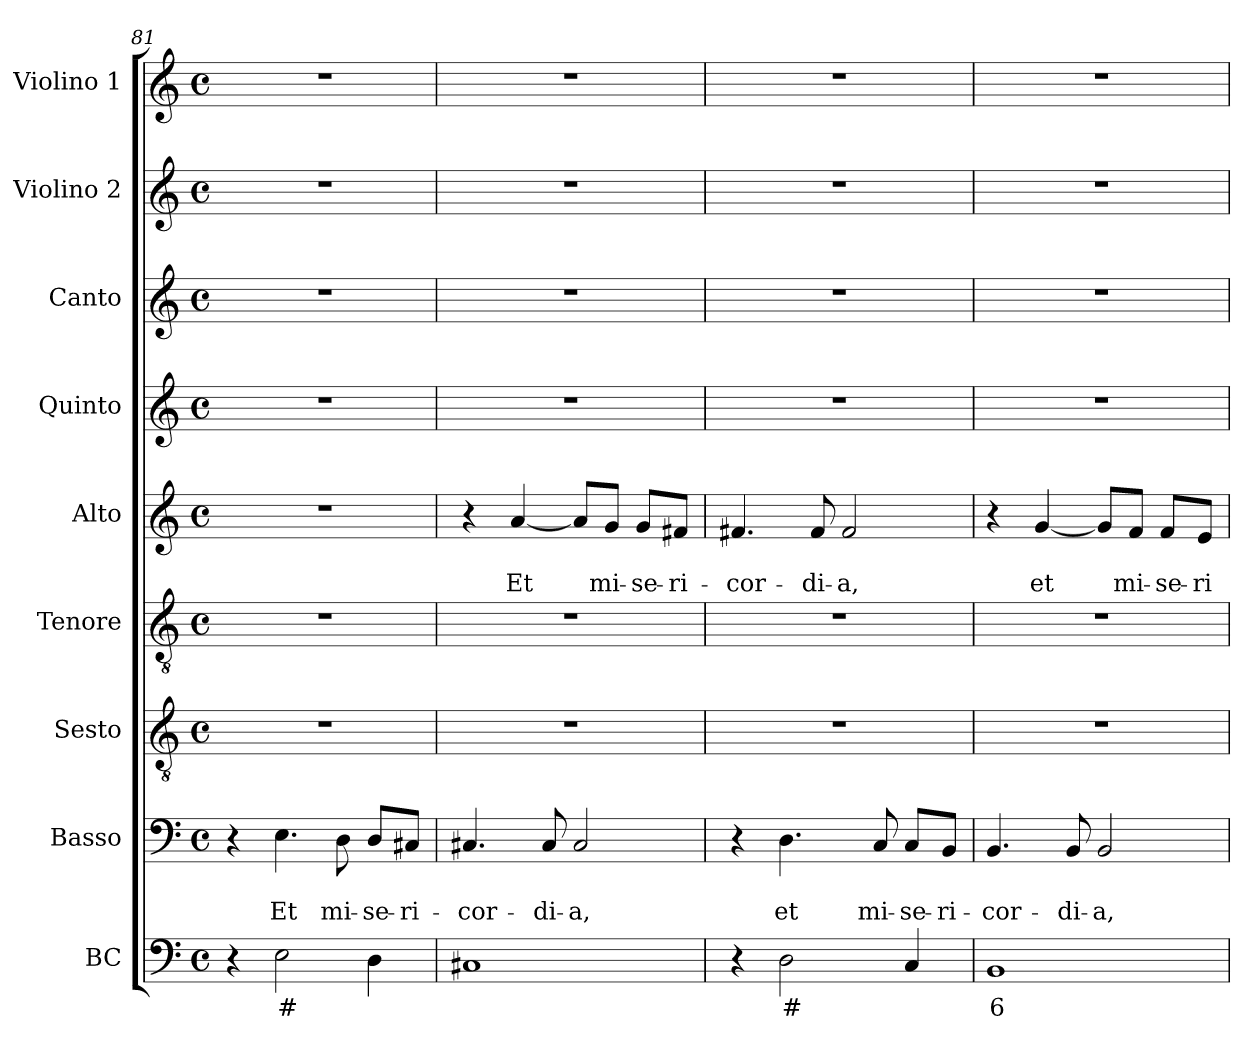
**kern	**text	**kern	**text	**text	**kern	**kern	**kern	**text	**text	**kern	**kern	**kern	**kern
*part9	*part9	*part8	*part8	*part8	*part7	*part6	*part5	*part5	*part5	*part4	*part3	*part2	*part1
*staff9	*staff9	*staff8	*staff8	*staff8	*staff7	*staff6	*staff5	*staff5	*staff5	*staff4	*staff3	*staff2	*staff1
*I"BC	*	*I"Basso	*	*	*I"Sesto	*I"Tenore	*I"Alto	*	*	*I"Quinto	*I"Canto	*I"Violino 2	*I"Violino 1
*I'Bc	*	*I'B	*	*	*I'S	*I'T	*I'A	*	*	*I'Q	*I'C	*I'V2	*I'V1
!!LO:PB:g=z
*clefF4	*	*clefF4	*	*	*clefGv2	*clefGv2	*clefG2	*	*	*clefG2	*clefG2	*clefG2	*clefG2
*k[]	*	*k[]	*	*	*k[]	*k[]	*k[]	*	*	*k[]	*k[]	*k[]	*k[]
*C:	*	*C:	*	*	*C:	*C:	*C:	*	*	*C:	*C:	*C:	*C:
*M4/4	*	*M4/4	*	*	*M4/4	*M4/4	*M4/4	*	*	*M4/4	*M4/4	*M4/4	*M4/4
*met(c)	*	*met(c)	*	*	*met(c)	*met(c)	*met(c)	*	*	*met(c)	*met(c)	*met(c)	*met(c)
=81	=81	=81	=81	=81	=81	=81	=81	=81	=81	=81	=81	=81	=81
4r	.	4r	.	.	1r	1r	1r	.	.	1r	1r	1r	1r
!	!LO:LY:b	!	!	!LO:LY:b	!	!	!	!	!	!	!	!	!
2E\	#	4.E\	.	Et	.	.	.	.	.	.	.	.	.
!	!	!	!	!LO:LY:b	!	!	!	!	!	!	!	!	!
.	.	8D\	.	mi-	.	.	.	.	.	.	.	.	.
!	!	!	!	!LO:LY:b	!	!	!	!	!	!	!	!	!
4D\	.	8D/L	.	-se-	.	.	.	.	.	.	.	.	.
!	!	!	!	!LO:LY:b	!	!	!	!	!	!	!	!	!
.	.	8C#X/J	.	-ri-	.	.	.	.	.	.	.	.	.
=82	=82	=82	=82	=82	=82	=82	=82	=82	=82	=82	=82	=82	=82
!	!	!	!	!LO:LY:b	!	!	!	!	!	!	!	!	!
1C#X	.	4.C#X/	.	-cor-	1r	1r	4r	.	.	1r	1r	1r	1r
!	!	!	!	!	!	!	!	!	!LO:LY:b	!	!	!	!
.	.	.	.	.	.	.	[4a/	.	Et	.	.	.	.
!	!	!	!	!LO:LY:b	!	!	!	!	!	!	!	!	!
.	.	8C#/	.	-di-	.	.	.	.	.	.	.	.	.
!	!	!	!	!LO:LY:b	!	!	!	!	!	!	!	!	!
.	.	2C#/	.	-a,	.	.	8a/L]	.	.	.	.	.	.
!	!	!	!	!	!	!	!	!	!LO:LY:b	!	!	!	!
.	.	.	.	.	.	.	8g/J	.	mi-	.	.	.	.
!	!	!	!	!	!	!	!	!	!LO:LY:b	!	!	!	!
.	.	.	.	.	.	.	8g/L	.	-se-	.	.	.	.
!	!	!	!	!	!	!	!	!	!LO:LY:b	!	!	!	!
.	.	.	.	.	.	.	8f#X/J	.	-ri-	.	.	.	.
=83	=83	=83	=83	=83	=83	=83	=83	=83	=83	=83	=83	=83	=83
!	!	!	!	!	!	!	!	!	!LO:LY:b	!	!	!	!
4r	.	4r	.	.	1r	1r	4.f#X/	.	-cor-	1r	1r	1r	1r
!	!LO:LY:b	!	!	!LO:LY:b	!	!	!	!	!	!	!	!	!
2D\	#	4.D\	.	et	.	.	.	.	.	.	.	.	.
!	!	!	!	!	!	!	!	!	!LO:LY:b	!	!	!	!
.	.	.	.	.	.	.	8f#/	.	-di-	.	.	.	.
!	!	!	!	!	!	!	!	!	!LO:LY:b	!	!	!	!
.	.	.	.	.	.	.	2f#/	.	-a,	.	.	.	.
!	!	!	!	!LO:LY:b	!	!	!	!	!	!	!	!	!
.	.	8C/	.	mi-	.	.	.	.	.	.	.	.	.
!	!	!	!	!LO:LY:b	!	!	!	!	!	!	!	!	!
4C/	.	8C/L	.	-se-	.	.	.	.	.	.	.	.	.
!	!	!	!	!LO:LY:b	!	!	!	!	!	!	!	!	!
.	.	8BB/J	.	-ri-	.	.	.	.	.	.	.	.	.
=84	=84	=84	=84	=84	=84	=84	=84	=84	=84	=84	=84	=84	=84
!	!LO:LY:b	!	!	!LO:LY:b	!	!	!	!	!	!	!	!	!
1BB	6	4.BB/	.	-cor-	1r	1r	4r	.	.	1r	1r	1r	1r
!	!	!	!	!	!	!	!	!	!LO:LY:b	!	!	!	!
.	.	.	.	.	.	.	[4g/	.	et	.	.	.	.
!	!	!	!	!LO:LY:b	!	!	!	!	!	!	!	!	!
.	.	8BB/	.	-di-	.	.	.	.	.	.	.	.	.
!	!	!	!	!LO:LY:b	!	!	!	!	!	!	!	!	!
.	.	2BB/	.	-a,	.	.	8g/L]	.	.	.	.	.	.
!	!	!	!	!	!	!	!	!	!LO:LY:b	!	!	!	!
.	.	.	.	.	.	.	8f/J	.	mi-	.	.	.	.
!	!	!	!	!	!	!	!	!	!LO:LY:b	!	!	!	!
.	.	.	.	.	.	.	8f/L	.	-se-	.	.	.	.
!	!	!	!	!	!	!	!	!	!LO:LY:b	!	!	!	!
.	.	.	.	.	.	.	8e/J	.	-ri-	.	.	.	.
=	=	=	=	=	=	=	=	=	=	=	=	=	=
*-	*-	*-	*-	*-	*-	*-	*-	*-	*-	*-	*-	*-	*-
